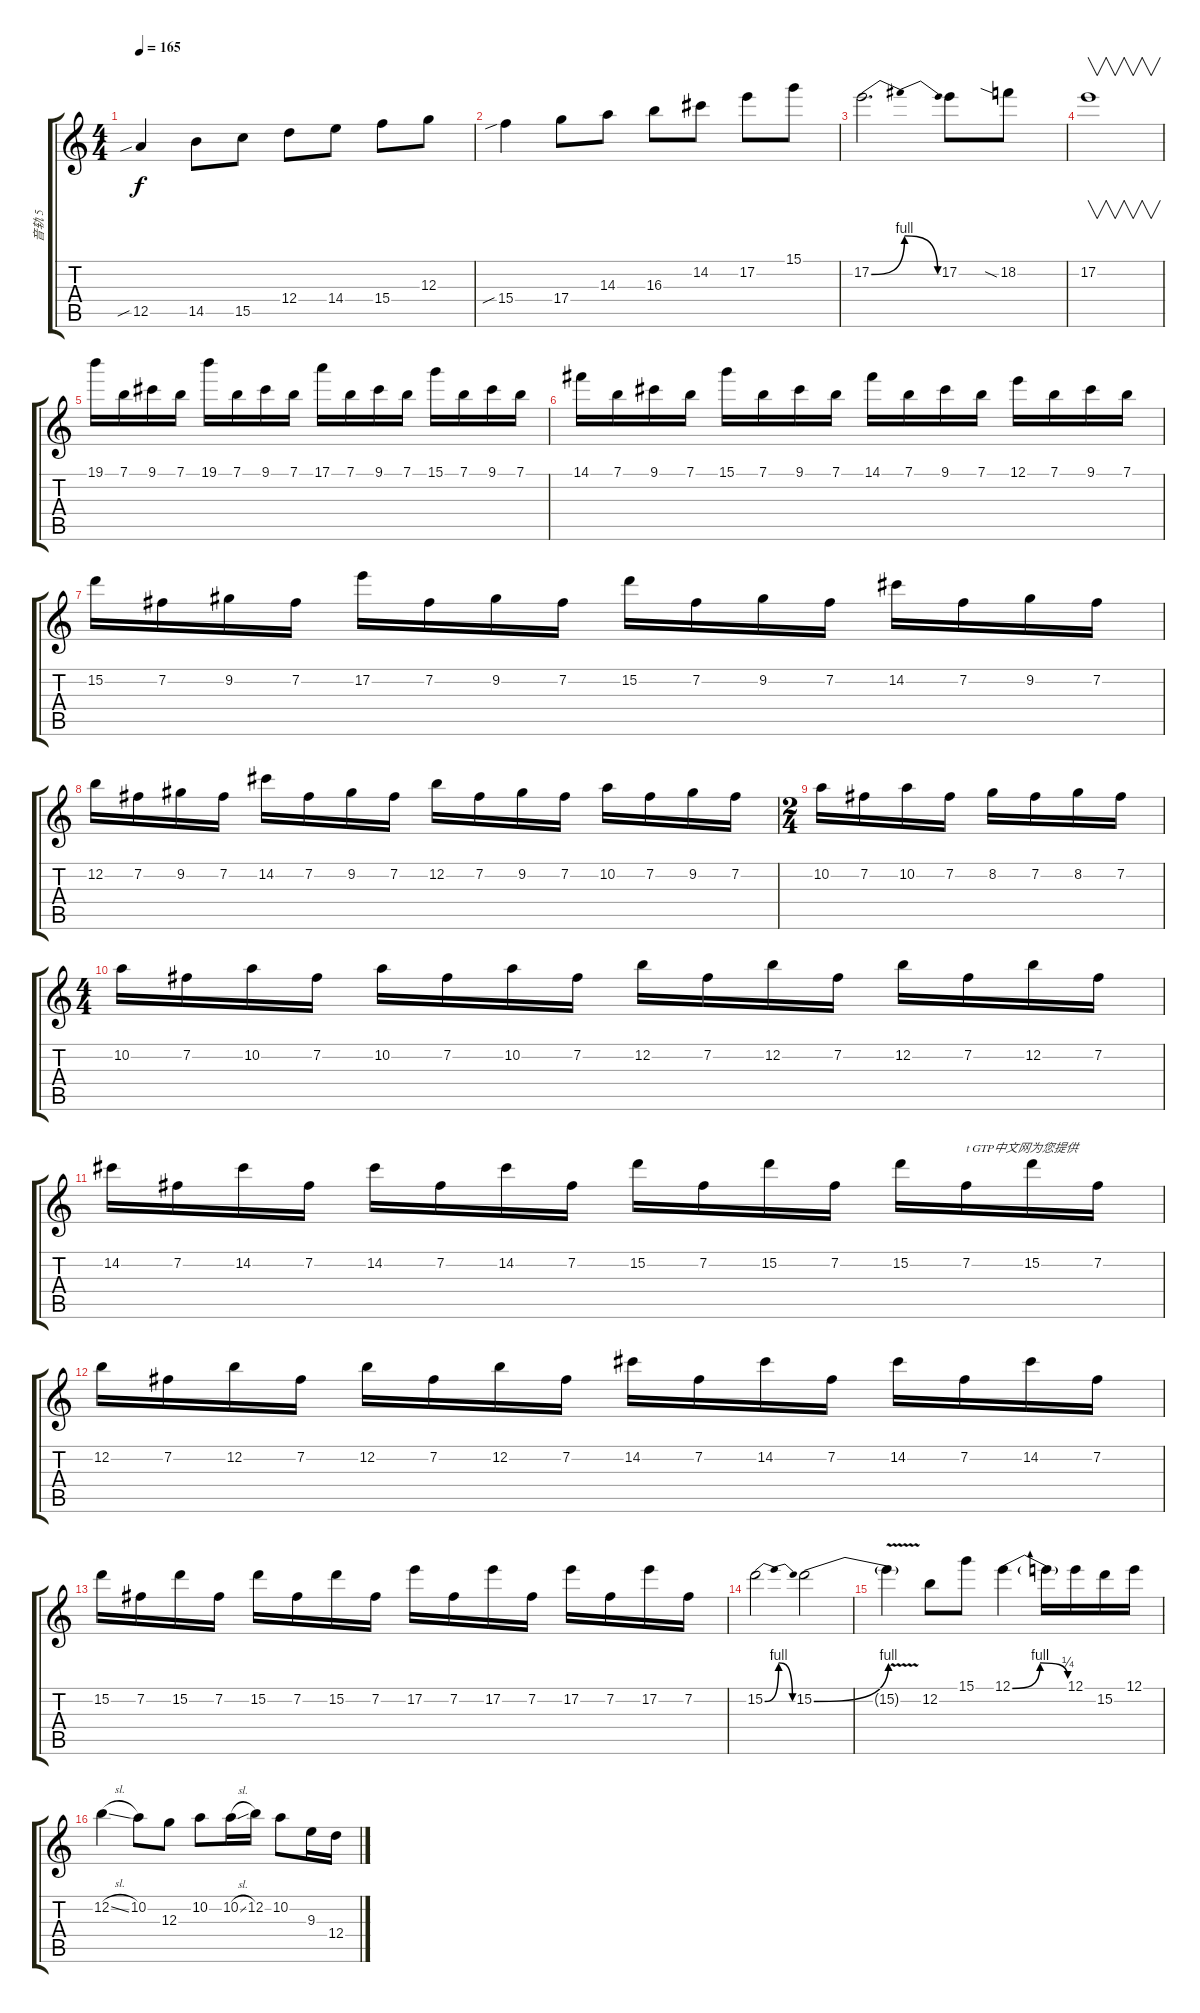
\track ("音轨 5" "音轨 5") {instrument overdrivenguitar}
\staff {score tabs}
\tuning (E4 B3 G3 D3 A2 E2) {hide}
\ts (4 4)
\tempo 165
\clef g2
\ks c
12.5{sib}.4{dy f} 14.5.8 15.5.8 12.4.8 14.4.8 15.4.8 12.3.8 |
15.4{sib}.4 17.4.8 14.3.8 16.3.8 14.2.8 17.2.8 15.1.8 |
17.2{be (bendrelease 0 0 15 4 53 4 60 0)}.2{d} 17.2.8 18.2{sia}.8 |
17.2.1{v} |
19.1.16 7.1.16 9.1.16 7.1.16 19.1.16 7.1.16 9.1.16 7.1.16 17.1.16 7.1.16 9.1.16 7.1.16 15.1.16 7.1.16 9.1.16 7.1.16 |
14.1.16 7.1.16 9.1.16 7.1.16 15.1.16 7.1.16 9.1.16 7.1.16 14.1.16 7.1.16 9.1.16 7.1.16 12.1.16 7.1.16 9.1.16 7.1.16 |
15.2.16 7.2.16 9.2.16 7.2.16 17.2.16 7.2.16 9.2.16 7.2.16 15.2.16 7.2.16 9.2.16 7.2.16 14.2.16 7.2.16 9.2.16 7.2.16 |
12.2.16 7.2.16 9.2.16 7.2.16 14.2.16 7.2.16 9.2.16 7.2.16 12.2.16 7.2.16 9.2.16 7.2.16 10.2.16 7.2.16 9.2.16 7.2.16 |
\ts (2 4)
10.2.16 7.2.16 10.2.16 7.2.16 8.2.16 7.2.16 8.2.16 7.2.16 |
\ts (4 4)
10.2.16 7.2.16 10.2.16 7.2.16 10.2.16 7.2.16 10.2.16 7.2.16 12.2.16 7.2.16 12.2.16 7.2.16 12.2.16 7.2.16 12.2.16 7.2.16 |
14.2.16 7.2.16 14.2.16 7.2.16 14.2.16 7.2.16 14.2.16 7.2.16 15.2.16 7.2.16 15.2.16 7.2.16 15.2.16 7.2.16{txt "t GTP中文网为您提供"} 15.2.16 7.2.16 |
12.2.16 7.2.16 12.2.16 7.2.16 12.2.16 7.2.16 12.2.16 7.2.16 14.2.16 7.2.16 14.2.16 7.2.16 14.2.16 7.2.16 14.2.16 7.2.16 |
15.2.16 7.2.16 15.2.16 7.2.16 15.2.16 7.2.16 15.2.16 7.2.16 17.2.16 7.2.16 17.2.16 7.2.16 17.2.16 7.2.16 17.2.16 7.2.16 |
15.2{be (bendrelease 0 0 15 4 45 4 60 0)}.2 15.2{be (bend 0 0 60 4)}.2 |
15.2{v t}.4 12.2.8 15.1.8 12.1{be (bendrelease 0 0 15 4 45 4 60 1)}.4 12.1{t}.16 12.1.16 15.2.16 12.1.16 |
12.2{sl}.4 10.2.8 12.3.8 10.2.8 10.2{sl}.16 12.2.16 10.2.8 9.3.16 12.4.16
